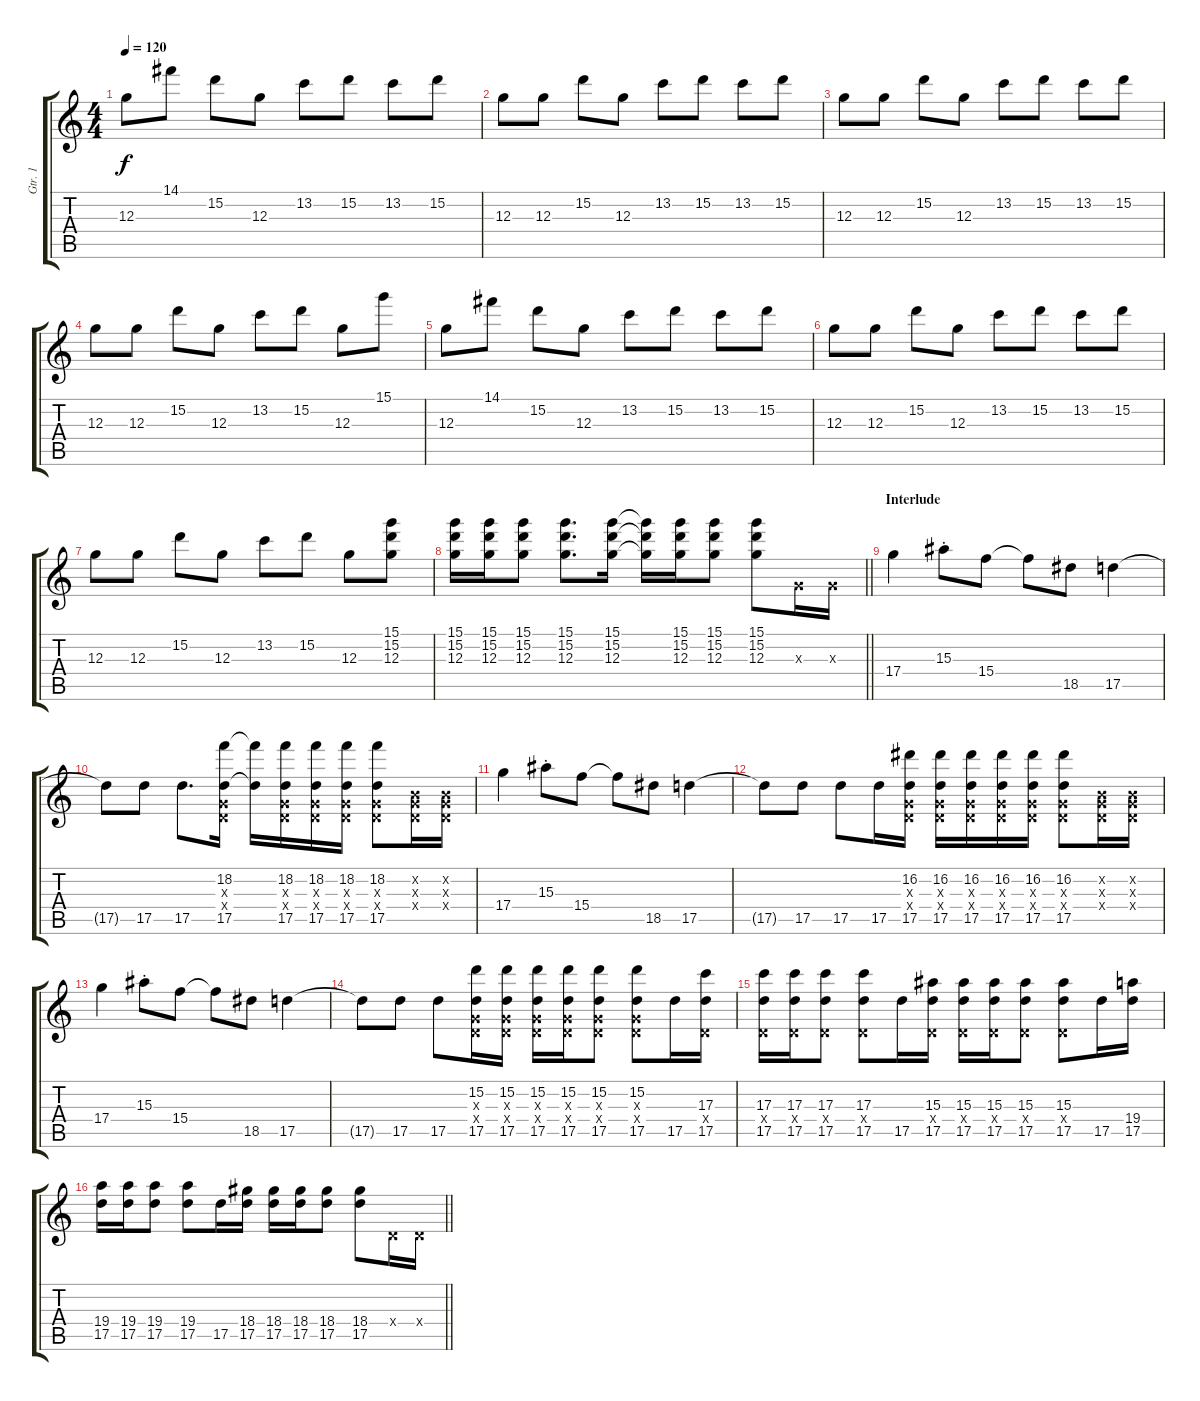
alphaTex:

\track ("Gtr. 1" "Gtr. 1") {instrument electricguitarclean}
\staff {score tabs}
\tuning (E4 B3 G3 D3 A2 E2) {hide}
\ts (4 4)
\tempo 120
\clef g2
\ks c
12.3.8{dy f} 14.1.8 15.2.8 12.3.8 13.2.8 15.2.8 13.2.8 15.2.8 |
12.3.8 12.3.8 15.2.8 12.3.8 13.2.8 15.2.8 13.2.8 15.2.8 |
12.3.8 12.3.8 15.2.8 12.3.8 13.2.8 15.2.8 13.2.8 15.2.8 |
12.3.8 12.3.8 15.2.8 12.3.8 13.2.8 15.2.8 12.3.8 15.1.8 |
12.3.8 14.1.8 15.2.8 12.3.8 13.2.8 15.2.8 13.2.8 15.2.8 |
12.3.8 12.3.8 15.2.8 12.3.8 13.2.8 15.2.8 13.2.8 15.2.8 |
12.3.8 12.3.8 15.2.8 12.3.8 13.2.8 15.2.8 12.3.8 (15.1 15.2 12.3).8 |
\barLineRight lightlight
(15.1 15.2 12.3).16 (15.1 15.2 12.3).16 (15.1 15.2 12.3).8 (15.1 15.2 12.3).8{d} (15.1 15.2 12.3).16 (15.1{t} 15.2{t} 12.3{t}).16 (15.1 15.2 12.3).16 (15.1 15.2 12.3).8 (15.1 15.2 12.3).8 0.3{x}.16 0.3{x}.16 |
\section ("" "Interlude")
17.4.4 15.3{st}.8 15.4.8 15.4{t}.8 18.5.8 17.5.4 |
17.5{t}.8 17.5.8 17.5.8{d} (18.2 0.3{x} 0.4{x} 17.5).16 (18.2{t} 17.5{t}).16 (18.2 0.3{x} 0.4{x} 17.5).16 (18.2 0.3{x} 0.4{x} 17.5).16 (18.2 0.3{x} 0.4{x} 17.5).16 (18.2 0.3{x} 0.4{x} 17.5).8 (0.2{x} 0.3{x} 0.4{x}).16 (0.2{x} 0.3{x} 0.4{x}).16 |
17.4.4 15.3{st}.8 15.4.8 15.4{t}.8 18.5.8 17.5.4 |
17.5{t}.8 17.5.8 17.5.8 17.5.16 (16.2 0.3{x} 0.4{x} 17.5).16 (16.2 0.3{x} 0.4{x} 17.5).16 (16.2 0.3{x} 0.4{x} 17.5).16 (16.2 0.3{x} 0.4{x} 17.5).16 (16.2 0.3{x} 0.4{x} 17.5).16 (16.2 0.3{x} 0.4{x} 17.5).8 (0.2{x} 0.3{x} 0.4{x}).16 (0.2{x} 0.3{x} 0.4{x}).16 |
17.4.4 15.3{st}.8 15.4.8 15.4{t}.8 18.5.8 17.5.4 |
17.5{t}.8 17.5.8 17.5.8 (15.2 0.3{x} 0.4{x} 17.5).16 (15.2 0.3{x} 0.4{x} 17.5).16 (15.2 0.3{x} 0.4{x} 17.5).16 (15.2 0.3{x} 0.4{x} 17.5).16 (15.2 0.3{x} 0.4{x} 17.5).8 (15.2 0.3{x} 0.4{x} 17.5).8 17.5.16 (17.3 0.4{x} 17.5).16 |
(17.3 0.4{x} 17.5).16 (17.3 0.4{x} 17.5).16 (17.3 0.4{x} 17.5).8 (17.3 0.4{x} 17.5).8 17.5.16 (15.3 0.4{x} 17.5).16 (15.3 0.4{x} 17.5).16 (15.3 0.4{x} 17.5).16 (15.3 0.4{x} 17.5).8 (15.3 0.4{x} 17.5).8 17.5.16 (19.4 17.5).16 |
\barLineRight lightlight
(19.4 17.5).16 (19.4 17.5).16 (19.4 17.5).8 (19.4 17.5).8 17.5.16 (18.4 17.5).16 (18.4 17.5).16 (18.4 17.5).16 (18.4 17.5).8 (18.4 17.5).8 0.4{x}.16 0.4{x}.16
